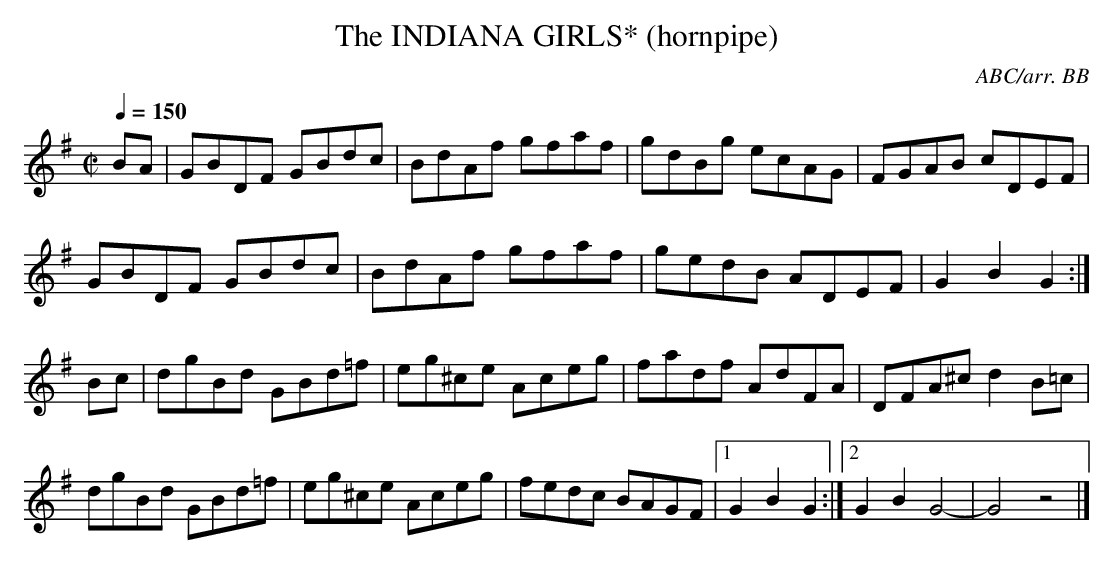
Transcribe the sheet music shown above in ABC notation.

X:1
T:INDIANA GIRLS* (hornpipe), The
C:ABC/arr. BB
Q:1/4=150
L:1/8
M:C|
K:G % source key = A
BA|GBDF GBdc|BdAf gfaf|gdBg ecAG|FGAB cDEF |
GBDF GBdc|BdAf gfaf|gedB ADEF|G2B2G2 :|
Bc|dgBd GBd=f|eg^ce Aceg|fadf AdFA|DFA^c d2B=c |
dgBd GBd=f|eg^ce Aceg|fedc BAGF|1G2B2G2 :|2 G2B2G4-|G4z4|]
